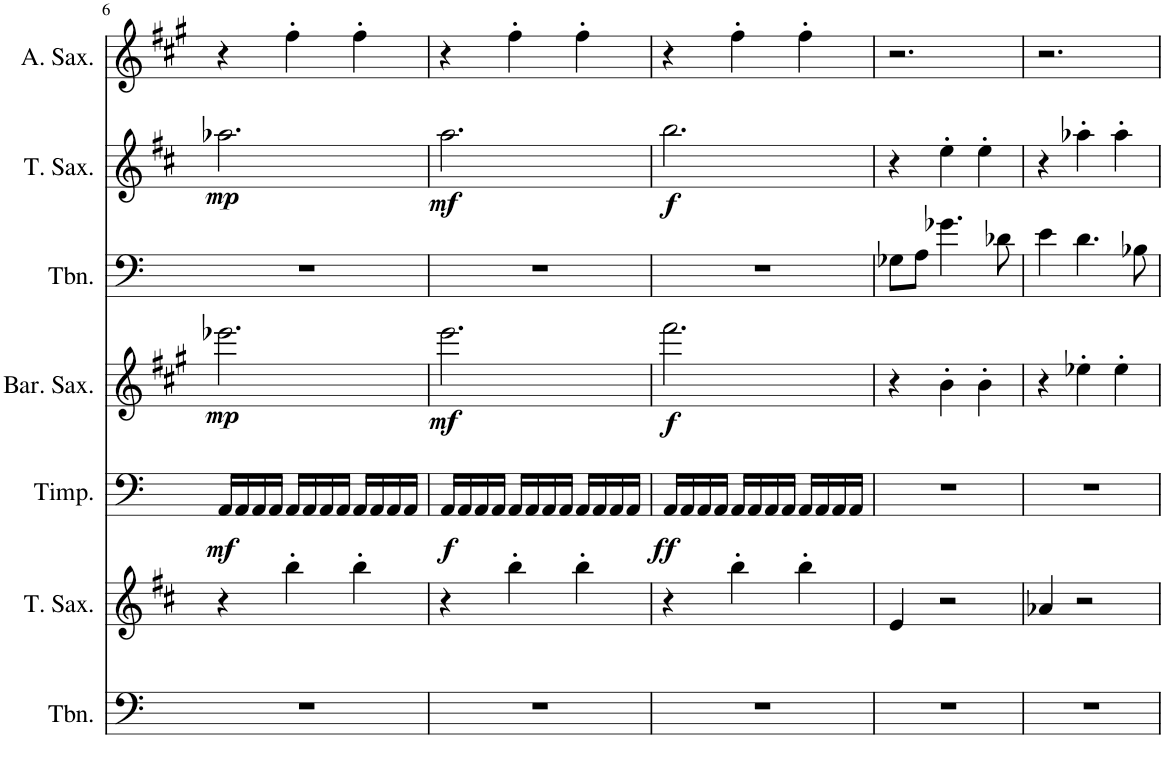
**kern	**kern	**kern	**dynam	**kern	**dynam	**kern	**kern	**dynam	**kern
*part7	*part6	*part5	*part5	*part4	*part4	*part3	*part2	*part2	*part1
*staff7	*staff6	*staff5	*staff5	*staff4	*staff4	*staff3	*staff2	*staff2	*staff1
*I"Trombone	*I"Tenor Saxophone	*I"Timpani	*	*I"Baritone Saxophone	*	*I"Trombone	*I"Tenor Saxophone	*	*I"Alto Saxophone
*I'Tbn.	*I'T. Sax.	*I'Timp.	*	*I'Bar. Sax.	*	*I'Tbn.	*I'T. Sax.	*	*I'A. Sax.
!!LO:PB:g=z
*clefF4	*clefG2	*clefF4	*	*clefG2	*	*clefF4	*clefG2	*	*clefG2
*	*Trd8c14	*	*	*Trd12c21	*	*	*Trd8c14	*	*Trd5c9
*k[]	*k[f#c#]	*k[]	*	*k[f#c#g#]	*	*k[]	*k[f#c#]	*	*k[f#c#g#]
*M3/4	*M3/4	*M3/4	*	*M3/4	*	*M3/4	*M3/4	*	*M3/4
=6	=6	=6	=6	=6	=6	=6	=6	=6	=6
!	!	!	!LO:DY:b	!	!LO:DY:b	!	!	!LO:DY:b	!
2.r	4r	16AA/LL	mf	2.eee-X\	mp	2.r	2.aa-X\	mp	4r
.	.	16AA/	.	.	.	.	.	.	.
.	.	16AA/	.	.	.	.	.	.	.
.	.	16AA/JJ	.	.	.	.	.	.	.
.	4bb'\	16AA/LL	.	.	.	.	.	.	4ff#'\
.	.	16AA/	.	.	.	.	.	.	.
.	.	16AA/	.	.	.	.	.	.	.
.	.	16AA/JJ	.	.	.	.	.	.	.
.	4bb'\	16AA/LL	.	.	.	.	.	.	4ff#'\
.	.	16AA/	.	.	.	.	.	.	.
.	.	16AA/	.	.	.	.	.	.	.
.	.	16AA/JJ	.	.	.	.	.	.	.
=7	=7	=7	=7	=7	=7	=7	=7	=7	=7
!	!	!	!LO:DY:b	!	!LO:DY:b	!	!	!LO:DY:b	!
2.r	4r	16AA/LL	f	2.eee\	mf	2.r	2.aa\	mf	4r
.	.	16AA/	.	.	.	.	.	.	.
.	.	16AA/	.	.	.	.	.	.	.
.	.	16AA/JJ	.	.	.	.	.	.	.
.	4bb'\	16AA/LL	.	.	.	.	.	.	4ff#'\
.	.	16AA/	.	.	.	.	.	.	.
.	.	16AA/	.	.	.	.	.	.	.
.	.	16AA/JJ	.	.	.	.	.	.	.
.	4bb'\	16AA/LL	.	.	.	.	.	.	4ff#'\
.	.	16AA/	.	.	.	.	.	.	.
.	.	16AA/	.	.	.	.	.	.	.
.	.	16AA/JJ	.	.	.	.	.	.	.
=8	=8	=8	=8	=8	=8	=8	=8	=8	=8
!	!	!	!LO:DY:b	!	!LO:DY:b	!	!	!LO:DY:b	!
2.r	4r	16AA/LL	ff	2.fff#\	f	2.r	2.bb\	f	4r
.	.	16AA/	.	.	.	.	.	.	.
.	.	16AA/	.	.	.	.	.	.	.
.	.	16AA/JJ	.	.	.	.	.	.	.
.	4bb'\	16AA/LL	.	.	.	.	.	.	4ff#'\
.	.	16AA/	.	.	.	.	.	.	.
.	.	16AA/	.	.	.	.	.	.	.
.	.	16AA/JJ	.	.	.	.	.	.	.
.	4bb'\	16AA/LL	.	.	.	.	.	.	4ff#'\
.	.	16AA/	.	.	.	.	.	.	.
.	.	16AA/	.	.	.	.	.	.	.
.	.	16AA/JJ	.	.	.	.	.	.	.
=9	=9	=9	=9	=9	=9	=9	=9	=9	=9
2.r	4e/	2.r	.	4r	.	8G-X\L	4r	.	2.r
.	.	.	.	.	.	8A\J	.	.	.
.	2r	.	.	4b'\	.	4.g-X\	4ee'\	.	.
.	.	.	.	4b'\	.	.	4ee'\	.	.
.	.	.	.	.	.	8d-X\	.	.	.
=10	=10	=10	=10	=10	=10	=10	=10	=10	=10
2.r	4a-X/	2.r	.	4r	.	4e\	4r	.	2.r
.	2r	.	.	4ee-X'\	.	4.d\	4aa-X'\	.	.
.	.	.	.	4ee-'\	.	.	4aa-'\	.	.
.	.	.	.	.	.	8B-X\	.	.	.
=	=	=	=	=	=	=	=	=	=
*-	*-	*-	*-	*-	*-	*-	*-	*-	*-
